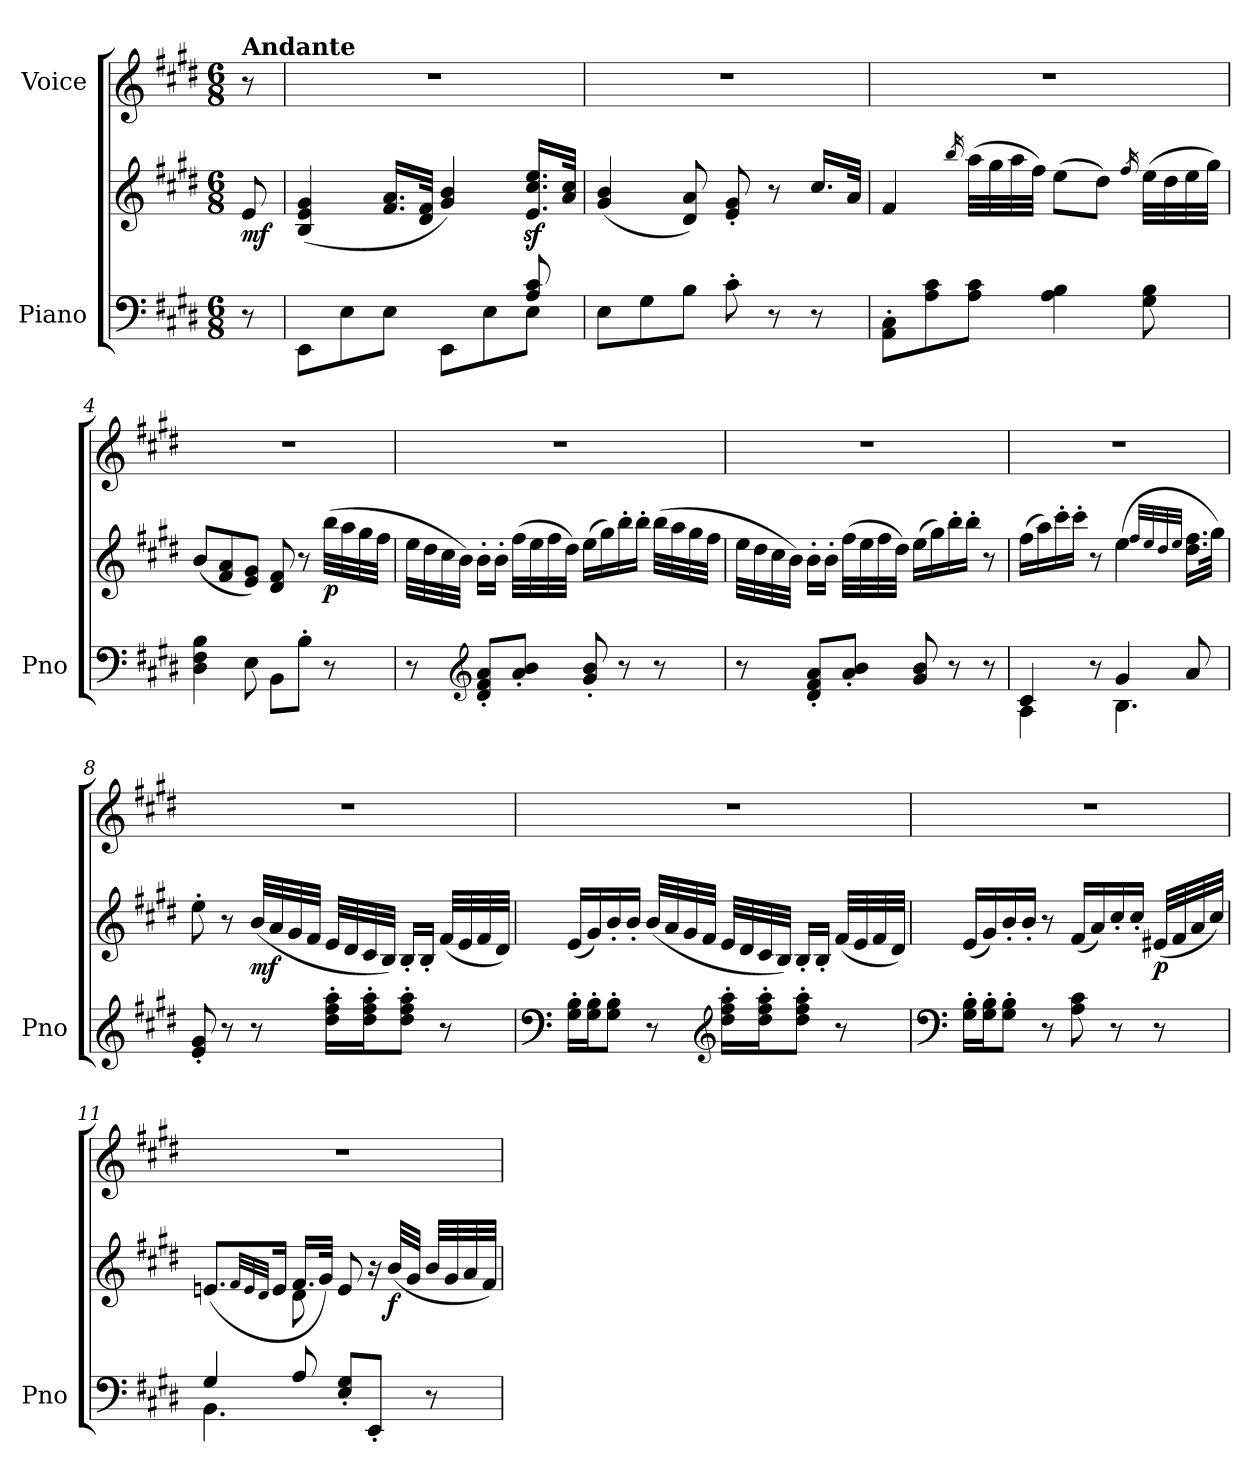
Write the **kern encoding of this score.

**kern	**kern	**dynam	**kern
*part2	*part2	*part2	*part1
*staff3	*staff2	*staff2/3	*staff1
*I"Piano	*	*	*I"Voice
*I'Pno	*	*	*
*clefF4	*clefG2	*	*clefG2
*k[f#c#g#d#]	*k[f#c#g#d#]	*	*k[f#c#g#d#]
*M6/8	*M6/8	*	*M6/8
=	=	=	=
!	!	!	!LO:TX:a:B:t=Andante
!	!	!LO:DY:b	!
8r	8e/	mf	8r
=1	=1	=1	=1
*^	*	*	*
4ryy	8EE\L	(>4B/ 4e/ 4g#/	.	2.r
.	8E\	.	.	.
8ryy	8E\J	16.f#/ 16.a/LL	.	.
.	.	32d#/ 32f#/JJk	.	.
4ryy	8EE\L	4g#/ 4b/)	.	.
.	8E\	.	.	.
8A/ 8c#/	8E\J	16.e/z< 16.cc#/z< 16.ee/z<LL	.	.
.	.	32a/ 32cc#/JJk	.	.
*v	*v	*	*	*
=2	=2	=2	=2
8E\L	(4g#/ 4b/	.	2.r
8G#\	.	.	.
8B\J	8d#/ 8a/)	.	.
8c#'\	8e/' 8g#/'	.	.
8r	8r	.	.
8r	16.cc#/LL	.	.
.	32a/JJk	.	.
=3	=3	=3	=3
8AA\' 8C#\'L	4f#/	.	2.r
8A\ 8c#\	.	.	.
.	16qbb/	.	.
8A\ 8c#\J	(32aa\LLL	.	.
.	32gg#\	.	.
.	32aa\	.	.
.	32ff#\JJJ)	.	.
4A\ 4B\	(8ee\L	.	.
.	8dd#\J)	.	.
.	16qff#/	.	.
8G#\ 8B\	(32ee\LLL	.	.
.	32dd#\	.	.
.	32ee\	.	.
.	32gg#\JJJ)	.	.
=4	=4	=4	=4
4D#\ 4F#\ 4B\	(8b/L	.	2.r
.	8f#/ 8a/	.	.
8E\	8e/ 8g#/J)	.	.
8BB\L	8d#/ 8f#/	.	.
8B'\J	8r	.	.
!	!	!LO:DY:b	!
8r	(32bb\LLL	p	.
.	32aa\	.	.
.	32gg#\	.	.
.	32ff#\JJJ	.	.
=5	=5	=5	=5
8r	32ee\LLL	.	2.r
.	32dd#\	.	.
.	32cc#\	.	.
.	32b\JJJ)	.	.
*clefG2	*	*	*
8d#/' 8f#/' 8a/'L	16b'\LL	.	.
.	16b'\JJ	.	.
8a/' 8b/'J	(32ff#\LLL	.	.
.	32ee\	.	.
.	32ff#\	.	.
.	32dd#\JJJ)	.	.
8g#/' 8b/'	(16ee\LL	.	.
.	16gg#\)	.	.
8r	16bb'\	.	.
.	16bb'\JJ	.	.
8r	(32bb\LLL	.	.
.	32aa\	.	.
.	32gg#\	.	.
.	32ff#\JJJ	.	.
=6	=6	=6	=6
8r	32ee\LLL	.	2.r
.	32dd#\	.	.
.	32cc#\	.	.
.	32b\JJJ)	.	.
8d#/' 8f#/' 8a/'L	16b'\LL	.	.
.	16b'\JJ	.	.
8a/' 8b/'J	(32ff#\LLL	.	.
.	32ee\	.	.
.	32ff#\	.	.
.	32dd#\JJJ)	.	.
8g#/ 8b/	(16ee\LL	.	.
.	16gg#\)	.	.
8r	16bb'\	.	.
.	16bb'\JJ	.	.
8r	8r	.	.
=7	=7	=7	=7
*^	*	*	*
4c#/	4A\	(16ff#\LL	.	2.r
.	.	16aa\)	.	.
.	.	16ccc#'\	.	.
.	.	16ccc#'\JJ	.	.
8r	8ryy	8r	.	.
4g#/	4.B\	(4ee\	.	.
.	.	32qff#/LLL	.	.
.	.	32qee/	.	.
.	.	32qdd#/	.	.
.	.	32qee/JJJ	.	.
8a/	.	16.dd#\ 16.ff#\LL	.	.
.	.	32gg#\JJk)	.	.
*v	*v	*	*	*
=8	=8	=8	=8
8e/' 8g#/'	8ee'\	.	2.r
8r	8r	.	.
!	!	!LO:DY:b	!
8r	(32b/LLL	mf	.
.	32a/	.	.
.	32g#/	.	.
.	32f#/JJJ	.	.
16dd#\' 16ff#\' 16aa\'LL	32e/LLL	.	.
.	32d#/	.	.
16dd#\' 16ff#\' 16aa\'J	32c#/	.	.
.	32B/JJJ)	.	.
8dd#\' 8ff#\' 8aa\'J	16B'/LL	.	.
.	16B'/JJ	.	.
8r	(32f#/LLL	.	.
.	32e/	.	.
.	32f#/	.	.
.	32d#/JJJ)	.	.
=9	=9	=9	=9
*clefF4	*	*	*
16G#\' 16B\'LL	(16e/LL	.	2.r
16G#\' 16B\'J	16g#/)	.	.
8G#\' 8B\'J	16b'/	.	.
.	16b'/JJ	.	.
8r	(32b/LLL	.	.
.	32a/	.	.
.	32g#/	.	.
.	32f#/JJJ	.	.
*clefG2	*	*	*
16dd#\' 16ff#\' 16aa\'LL	32e/LLL	.	.
.	32d#/	.	.
16dd#\' 16ff#\' 16aa\'J	32c#/	.	.
.	32B/JJJ)	.	.
8dd#\' 8ff#\' 8aa\'J	16B'/LL	.	.
.	16B'/JJ	.	.
8r	(32f#/LLL	.	.
.	32e/	.	.
.	32f#/	.	.
.	32d#/JJJ)	.	.
=10	=10	=10	=10
*clefF4	*	*	*
16G#\' 16B\'LL	(16e/LL	.	2.r
16G#\' 16B\'J	16g#/)	.	.
8G#\' 8B\'J	16b'/	.	.
.	16b'/JJ	.	.
8r	8r	.	.
8A\ 8c#\	(16f#/LL	.	.
.	16a/)	.	.
8r	16cc#'/	.	.
.	16cc#'/JJ	.	.
!	!	!LO:DY:b	!
8r	(32e#X/LLL	p	.
.	32f#/	.	.
.	32a/	.	.
.	32cc#/JJJ)	.	.
=11	=11	=11	=11
*^	*^	*	*
4G#/	4.BB\	(8.en/L	4ryy	.	2.r
.	.	32qf#/LLL	.	.	.
.	.	32qe/	.	.	.
.	.	32qd#/JJJ	.	.	.
.	.	16e/Jk	.	.	.
8A/	.	16.f#/LL	8d#\	.	.
.	.	32g#/JJk)	.	.	.
8E/' 8G#/'L	4.ryy	8e/	4.ryy	.	.
8EE'/J	.	16r	.	.	.
!	!	!	!	!LO:DY:b	!
.	.	(32b/LLL	.	f	.
.	.	32g#/JJJ	.	.	.
8r	.	32b/LLL	.	.	.
.	.	32g#/	.	.	.
.	.	32a/	.	.	.
.	.	32f#/JJJ)	.	.	.
*v	*v	*	*	*	*
*	*v	*v	*	*
=	=	=	=
*-	*-	*-	*-
